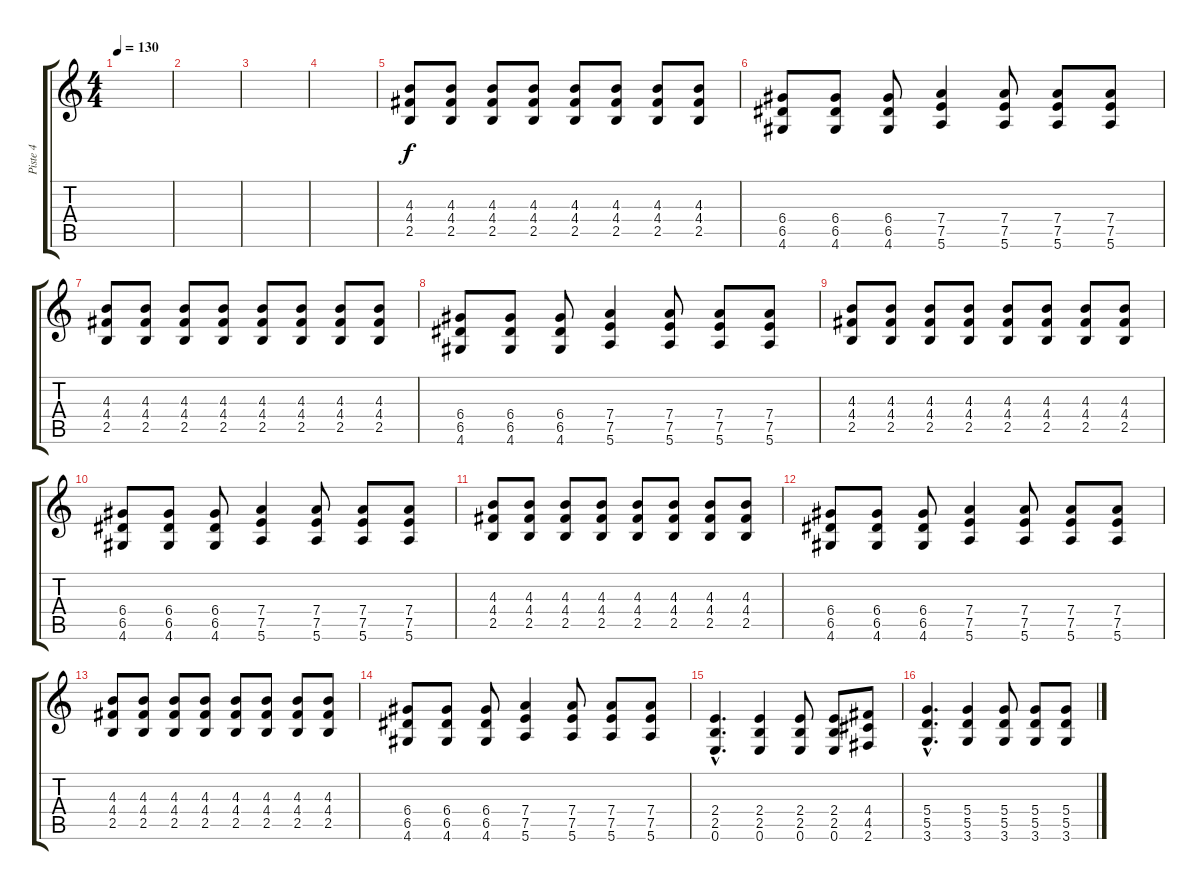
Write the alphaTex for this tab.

\track ("Piste 4" "Piste 4") {instrument overdrivenguitar}
\staff {score tabs}
\tuning (E4 B3 G3 D3 A2 E2) {hide}
\ts (4 4)
\tempo 130
\clef g2
\ks c
|
|
|
|
(4.3 4.4 2.5).8 (4.3 4.4 2.5).8 (4.3 4.4 2.5).8 (4.3 4.4 2.5).8 (4.3 4.4 2.5).8 (4.3 4.4 2.5).8 (4.3 4.4 2.5).8 (4.3 4.4 2.5).8 |
(6.4 6.5 4.6).8 (6.4 6.5 4.6).8 (6.4 6.5 4.6).8 (7.4 7.5 5.6).4 (7.4 7.5 5.6).8 (7.4 7.5 5.6).8 (7.4 7.5 5.6).8 |
(4.3 4.4 2.5).8 (4.3 4.4 2.5).8 (4.3 4.4 2.5).8 (4.3 4.4 2.5).8 (4.3 4.4 2.5).8 (4.3 4.4 2.5).8 (4.3 4.4 2.5).8 (4.3 4.4 2.5).8 |
(6.4 6.5 4.6).8 (6.4 6.5 4.6).8 (6.4 6.5 4.6).8 (7.4 7.5 5.6).4 (7.4 7.5 5.6).8 (7.4 7.5 5.6).8 (7.4 7.5 5.6).8 |
(4.3 4.4 2.5).8 (4.3 4.4 2.5).8 (4.3 4.4 2.5).8 (4.3 4.4 2.5).8 (4.3 4.4 2.5).8 (4.3 4.4 2.5).8 (4.3 4.4 2.5).8 (4.3 4.4 2.5).8 |
(6.4 6.5 4.6).8 (6.4 6.5 4.6).8 (6.4 6.5 4.6).8 (7.4 7.5 5.6).4 (7.4 7.5 5.6).8 (7.4 7.5 5.6).8 (7.4 7.5 5.6).8 |
(4.3 4.4 2.5).8 (4.3 4.4 2.5).8 (4.3 4.4 2.5).8 (4.3 4.4 2.5).8 (4.3 4.4 2.5).8 (4.3 4.4 2.5).8 (4.3 4.4 2.5).8 (4.3 4.4 2.5).8 |
(6.4 6.5 4.6).8 (6.4 6.5 4.6).8 (6.4 6.5 4.6).8 (7.4 7.5 5.6).4 (7.4 7.5 5.6).8 (7.4 7.5 5.6).8 (7.4 7.5 5.6).8 |
(4.3 4.4 2.5).8 (4.3 4.4 2.5).8 (4.3 4.4 2.5).8 (4.3 4.4 2.5).8 (4.3 4.4 2.5).8 (4.3 4.4 2.5).8 (4.3 4.4 2.5).8 (4.3 4.4 2.5).8 |
(6.4 6.5 4.6).8 (6.4 6.5 4.6).8 (6.4 6.5 4.6).8 (7.4 7.5 5.6).4 (7.4 7.5 5.6).8 (7.4 7.5 5.6).8 (7.4 7.5 5.6).8 |
(2.4{hac} 2.5{hac} 0.6{hac}).4{d} (2.4 2.5 0.6).4 (2.4 2.5 0.6).8 (2.4 2.5 0.6).8 (4.4 4.5 2.6).8 |
(5.4{hac} 5.5{hac} 3.6{hac}).4{d} (5.4 5.5 3.6).4 (5.4 5.5 3.6).8 (5.4 5.5 3.6).8 (5.4 5.5 3.6).8
